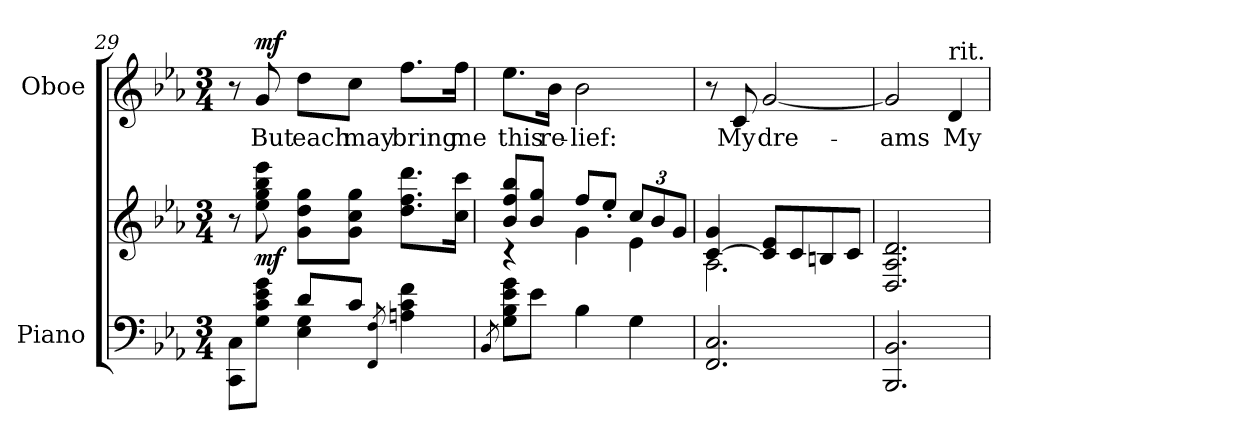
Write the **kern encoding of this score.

**kern	**kern	**dynam	**kern	**text	**dynam
*part2	*part2	*part2	*part1	*part1	*part1
*staff3	*staff2	*staff2/3	*staff1	*staff1	*staff1
*I"Piano	*	*	*I"Oboe	*	*
*I'Pno	*	*	*I'Ob.	*	*
!!LO:LB:g=z
*clefF4	*clefG2	*	*clefG2	*	*
*k[b-e-a-]	*k[b-e-a-]	*	*k[b-e-a-]	*	*
*M3/4	*M3/4	*	*M3/4	*	*
=29	=29	=29	=29	=29	=29
*^	*	*	*	*	*
8CC\ 8C\L	4ryy	8r	.	8r	.	.
!	!	!	!LO:DY:b	!	!LO:LY:b	!LO:DY:b
8G\ 8c\ 8e-\ 8g\J	.	8ee-\ 8gg\ 8bb-\ 8eee-\	mf	8g/	But	mf
!	!	!	!	!	!LO:LY:b	!
4E-\ 4G\	8d/L	8g\ 8dd\ 8gg\L	.	8dd\L	each	.
!	!	!	!	!	!LO:LY:b	!
.	8c/J	8g\ 8cc\ 8gg\J	.	8cc\J	may	.
8qFF/ 8qF/	.	.	.	.	.	.
!	!	!	!	!	!LO:LY:b	!
4An\ 4c\ 4f\	4ryy	8.dd\ 8.ff\ 8.ddd\L	.	8.ff\L	bring	.
!	!	!	!	!	!LO:LY:b	!
.	.	16cc\ 16ccc\Jk	.	16ff\Jk	me	.
*v	*v	*	*	*	*	*
=30	=30	=30	=30	=30	=30
8qBB-/	.	.	.	.	.
*	*^	*	*	*	*
!	!	!	!	!	!LO:LY:b	!
8G\ 8B-\ 8e-\ 8g\L	8b-/ 8ff/ 8bb-/L	4r	.	8.ee-\L	this	.
8e-\J	8b-/ 8gg/J	.	.	.	.	.
!	!	!	!	!	!LO:LY:b	!
.	.	.	.	16b-\Jk	re-	.
!	!	!	!	!	!LO:LY:b	!
4B-\	4g\	8ff/L	.	2b-\	-lief:	.
.	.	8ee-'/J	.	.	.	.
*	*	*Xbrackettup	*	*	*	*
4G\	4e-\	12cc/L	.	.	.	.
.	.	12b-/	.	.	.	.
.	.	12g/J	.	.	.	.
=31	=31	=31	=31	=31	=31	=31
2.FF/ 2.C/	[4c/ 4g/	2.A-\	.	8r	.	.
!	!	!	!	!	!LO:LY:b	!
.	.	.	.	8c/	My	.
!	!	!	!	!	!LO:LY:b	!
.	8c/] 8e-/L	.	.	[2g/	dre-	.
.	8c/	.	.	.	.	.
.	8Bn/	.	.	.	.	.
.	8c/J	.	.	.	.	.
*	*v	*v	*	*	*	*
=32	=32	=32	=32	=32	=32
!	!	!	!	!LO:LY:b	!
2.BBB-/ 2.BB-/	2.D/ 2.A-/ 2.d/	.	2g/]	-ams	.
!	!	!	!LO:TX:a:t=rit.	!	!
!	!	!	!	!LO:LY:b	!
.	.	.	4d/	My	.
=	=	=	=	=	=
*-	*-	*-	*-	*-	*-
